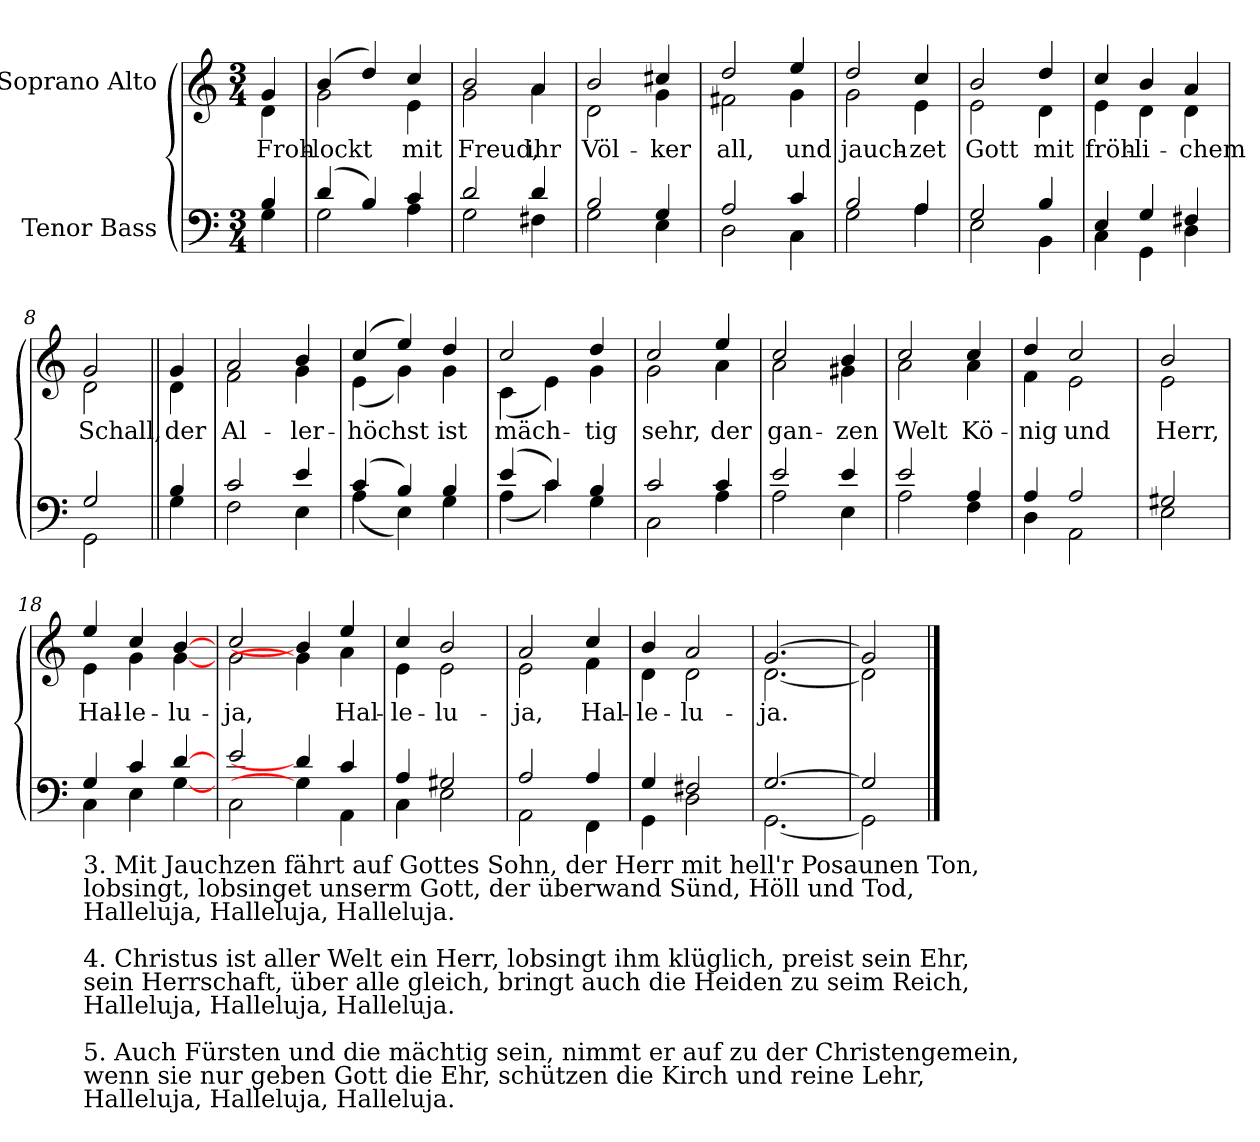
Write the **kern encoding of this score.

**kern	**kern	**text
*part2	*part1	*part1
*staff2	*staff1	*staff1
*I"Tenor Bass	*I"Soprano Alto	*
*clefF4	*clefG2	*
*k[]	*k[]	*
*C:	*C:	*
*M3/4	*M3/4	*
=	=	=
*^	*	*
!	!	!LO:TX:a:cj:t=Cornelius Becker\n(1561-1604)	!
!	!	!LO:TX:a:cj:t=Psalm 47, SWV 144	!
!	!	!LO:TX:a:cj:t=Heinrich Schütz\n(1585-1672)	!
!	!	!	!LO:LY:b
*	*	*^	*
4B/	4G\	4g/	4d\	Froh-
=1	=1	=1	=1	=1
!	!	!	!	!LO:LY:b
(>4d/	2G\	(>4b/	2g\	-lockt
4B/)	.	4dd/)	.	.
!	!	!	!	!LO:LY:b
4c/	4A\	4cc/	4e\	mit
=2	=2	=2	=2	=2
!	!	!	!	!LO:LY:b
2d/	2G\	2b/	2g\	Freud,
!	!	!	!	!LO:LY:b
4d/	4F#X\	4a/	4a\	ihr
=3	=3	=3	=3	=3
!	!	!	!	!LO:LY:b
2B/	2G\	2b/	2d\	Völ-
!	!	!	!	!LO:LY:b
4G/	4E\	4cc#X/	4g\	-ker
=4	=4	=4	=4	=4
!	!	!	!	!LO:LY:b
2A/	2D\	2dd/	2f#X\	all,
!	!	!	!	!LO:LY:b
4c/	4C\	4ee/	4g\	und
=5	=5	=5	=5	=5
!	!	!	!	!LO:LY:b
2B/	2G\	2dd/	2g\	jauch-
!	!	!	!	!LO:LY:b
4A/	4A\	4cc/	4e\	-zet
=6	=6	=6	=6	=6
!	!	!	!	!LO:LY:b
2G/	2E\	2b/	2e\	Gott
!	!	!	!	!LO:LY:b
4B/	4BB\	4dd/	4d\	mit
=7	=7	=7	=7	=7
!	!	!	!	!LO:LY:b
4E/	4C\	4cc/	4e\	fröh-
!	!	!	!	!LO:LY:b
4G/	4GG\	4b/	4d\	-li-
!	!	!	!	!LO:LY:b
4F#X/	4D\	4a/	4d\	-chem
=8	=8	=8	=8	=8
!	!	!	!	!LO:LY:b
2G/	2GG\	2g/	2d\	Schall,
!!LO:LB:g=z	!!
=9||	=9||	=9||	=9||	=9||
!	!	!	!	!LO:LY:b
4B/	4G\	4g/	4d\	der
=10	=10	=10	=10	=10
!	!	!	!	!LO:LY:b
2c/	2F\	2a/	2f\	Al-
!	!	!	!	!LO:LY:b
4e/	4E\	4b/	4g\	-ler-
=11	=11	=11	=11	=11
!	!	!	!	!LO:LY:b
(>4c/	(<4A\	(>4cc/	(<4e\	-höchst
4B/)	4E\)	4ee/)	4g\)	.
!	!	!	!	!LO:LY:b
4B/	4G\	4dd/	4g\	ist
=12	=12	=12	=12	=12
!	!	!	!	!LO:LY:b
(>4e/	(<4A\	2cc/	(<4c\	mäch-
4c/)	4c\)	.	4e\)	.
!	!	!	!	!LO:LY:b
4B/	4G\	4dd/	4g\	tig
=13	=13	=13	=13	=13
!	!	!	!	!LO:LY:b
2c/	2C\	2cc/	2g\	sehr,
!	!	!	!	!LO:LY:b
4c/	4A\	4ee/	4a\	der
=14	=14	=14	=14	=14
!	!	!	!	!LO:LY:b
2e/	2A\	2cc/	2a\	gan-
!	!	!	!	!LO:LY:b
4e/	4E\	4b/	4g#X\	-zen
=15	=15	=15	=15	=15
!	!	!	!	!LO:LY:b
2e/	2A\	2cc/	2a\	Welt
!	!	!	!	!LO:LY:b
4A/	4F\	4cc/	4a\	Kö-
=16	=16	=16	=16	=16
!	!	!	!	!LO:LY:b
4A/	4D\	4dd/	4f\	-nig
!	!	!	!	!LO:LY:b
2A/	2AA\	2cc/	2e\	und
=17	=17	=17	=17	=17
!	!	!	!	!LO:LY:b
2G#X/	2E\	2b/	2e\	Herr,
!!LO:LB:g=z	!!
=18	=18	=18	=18	=18
!LO:TX:b:t=3. Mit Jauchzen fährt auf Gottes Sohn, der Herr mit hell'r Posaunen Ton,\nlobsingt, lobsinget unserm Gott, der überwand Sünd, Höll und Tod,\nHalleluja, Halleluja, Halleluja.\n\n4. Christus ist aller Welt ein Herr, lobsingt ihm klüglich, preist sein Ehr,\nsein Herrschaft, über alle gleich, bringt auch die Heiden zu seim Reich,\nHalleluja, Halleluja, Halleluja.\n\n5. Auch Fürsten und die mächtig sein, nimmt er auf zu der Christengemein,\nwenn sie nur geben Gott die Ehr, schützen die Kirch und reine Lehr,\nHalleluja, Halleluja, Halleluja.	!	!	!	!
!	!	!	!	!LO:LY:b
4G/	4C\	4ee/	4e\	Hal-
!	!	!	!	!LO:LY:b
4c/	4E\	4cc/	4g\	-le-
!	!	!	!	!LO:LY:b
[4d/	[4G\	[4b/	[4g\	-lu-
=19	=19	=19	=19	=19
!	!	!	!	!LO:LY:b
2e/	2C\	2cc/	2g\	-ja,
4d/]	4G\]	4b/]	4g\]	.
!	!	!	!	!LO:LY:b
4c/	4AA\	4ee/	4a\	Hal-
=20	=20	=20	=20	=20
!	!	!	!	!LO:LY:b
4A/	4C\	4cc/	4e\	-le-
!	!	!	!	!LO:LY:b
2G#X/	2E\	2b/	2e\	-lu-
=21	=21	=21	=21	=21
!	!	!	!	!LO:LY:b
2A/	2AA\	2a/	2e\	-ja,
!	!	!	!	!LO:LY:b
4A/	4FF\	4cc/	4f\	Hal-
=22	=22	=22	=22	=22
!	!	!	!	!LO:LY:b
4G/	4GG\	4b/	4d\	-le-
!	!	!	!	!LO:LY:b
2F#X/	2D\	2a/	2d\	-lu-
=23	=23	=23	=23	=23
!	!	!	!	!LO:LY:b
[2.G/	[2.GG\	[2.g/	[2.d\	-ja.
=24	=24	=24	=24	=24
2G/]	2GG\]	2g/]	2d\]	.
*v	*v	*	*	*
*	*v	*v	*
==	==	==
*-	*-	*-
